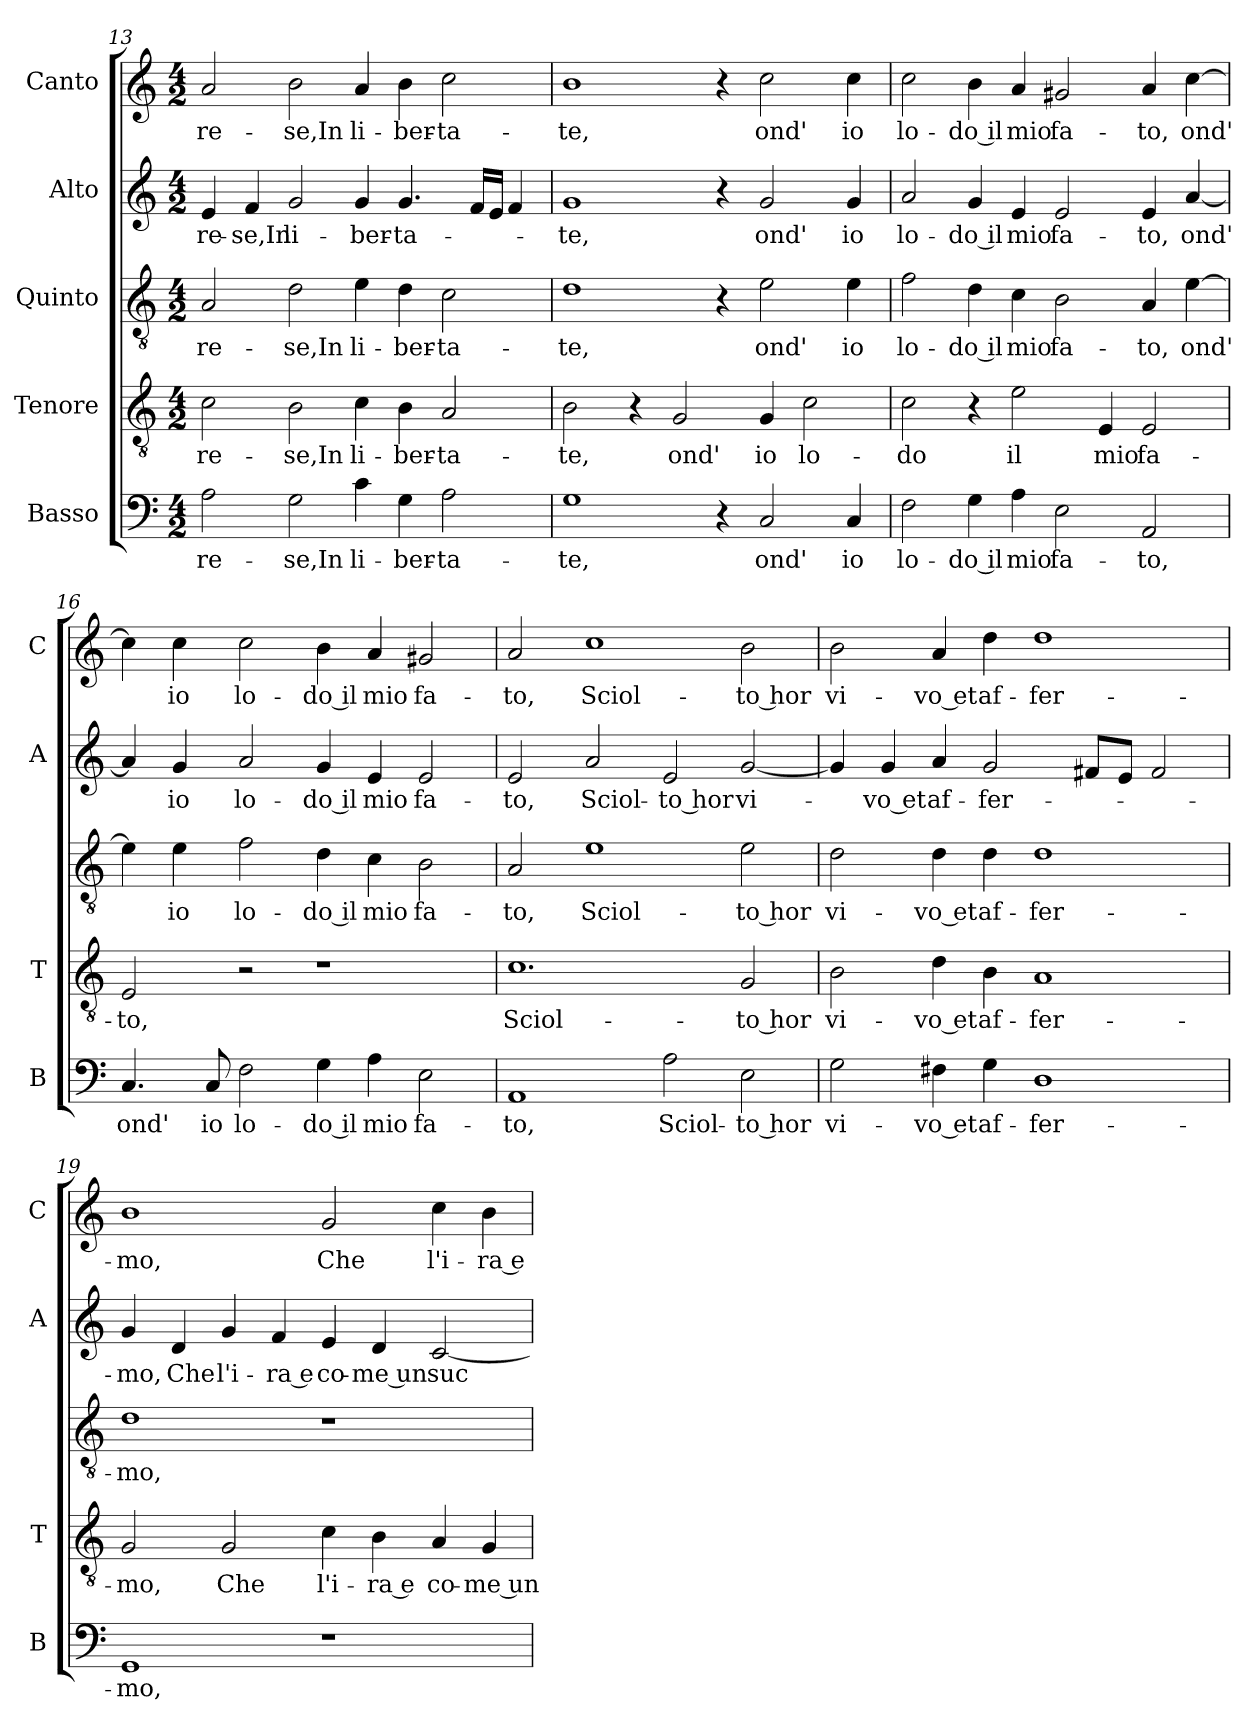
**kern	**text	**kern	**text	**kern	**text	**kern	**text	**kern	**text
*part5	*part5	*part4	*part4	*part3	*part3	*part2	*part2	*part1	*part1
*staff5	*staff5	*staff4	*staff4	*staff3	*staff3	*staff2	*staff2	*staff1	*staff1
*I"Basso	*	*I"Tenore	*	*I"Quinto	*	*I"Alto	*	*I"Canto	*
*I'B	*	*I'T	*	*	*	*I'A	*	*I'C	*
!!LO:PB:g=z
*clefF4	*	*clefGv2	*	*clefGv2	*	*clefG2	*	*clefG2	*
*k[]	*	*k[]	*	*k[]	*	*k[]	*	*k[]	*
*C:	*	*C:	*	*C:	*	*C:	*	*C:	*
*M4/2	*	*M4/2	*	*M4/2	*	*M4/2	*	*M4/2	*
=13	=13	=13	=13	=13	=13	=13	=13	=13	=13
!	!LO:LY:b	!	!LO:LY:b	!	!LO:LY:b	!	!LO:LY:b	!	!LO:LY:b
2A\	re-	2c\	re-	2A/	re-	4e/	re-	2a/	re-
!	!	!	!	!	!	!	!LO:LY:b	!	!
.	.	.	.	.	.	4f/	-se,In	.	.
!	!LO:LY:b	!	!LO:LY:b	!	!LO:LY:b	!	!LO:LY:b	!	!LO:LY:b
2G\	-se,In	2B\	-se,In	2d\	-se,In	2g/	li-	2b\	-se,In
!	!LO:LY:b	!	!LO:LY:b	!	!LO:LY:b	!	!LO:LY:b	!	!LO:LY:b
4c\	li-	4c\	li-	4e\	li-	4g/	-ber-	4a/	li-
!	!LO:LY:b	!	!LO:LY:b	!	!LO:LY:b	!	!LO:LY:b	!	!LO:LY:b
4G\	-ber-	4B\	-ber-	4d\	-ber-	4.g/	-ta-	4b\	-ber-
!	!LO:LY:b	!	!LO:LY:b	!	!LO:LY:b	!	!	!	!LO:LY:b
2A\	-ta-	2A/	-ta-	2c\	-ta-	.	.	2cc\	-ta-
.	.	.	.	.	.	16f/LL	.	.	.
.	.	.	.	.	.	16e/JJ	.	.	.
.	.	.	.	.	.	4f/	.	.	.
=14	=14	=14	=14	=14	=14	=14	=14	=14	=14
!	!LO:LY:b	!	!LO:LY:b	!	!LO:LY:b	!	!LO:LY:b	!	!LO:LY:b
1G	-te,	2B\	-te,	1d	-te,	1g	-te,	1b	-te,
.	.	4r	.	.	.	.	.	.	.
!	!	!	!LO:LY:b	!	!	!	!	!	!
.	.	2G/	ond'	.	.	.	.	.	.
4r	.	.	.	4r	.	4r	.	4r	.
!	!LO:LY:b	!	!LO:LY:b	!	!LO:LY:b	!	!LO:LY:b	!	!LO:LY:b
2C/	ond'	4G/	io	2e\	ond'	2g/	ond'	2cc\	ond'
!	!	!	!LO:LY:b	!	!	!	!	!	!
.	.	2c\	lo-	.	.	.	.	.	.
!	!LO:LY:b	!	!	!	!LO:LY:b	!	!LO:LY:b	!	!LO:LY:b
4C/	io	.	.	4e\	io	4g/	io	4cc\	io
=15	=15	=15	=15	=15	=15	=15	=15	=15	=15
!	!LO:LY:b	!	!LO:LY:b	!	!LO:LY:b	!	!LO:LY:b	!	!LO:LY:b
2F\	lo-	2c\	-do	2f\	lo-	2a/	lo-	2cc\	lo-
!	!LO:LY:b	!	!	!	!LO:LY:b	!	!LO:LY:b	!	!LO:LY:b
4G\	-do il	4r	.	4d\	-do il	4g/	-do il	4b\	-do il
!	!LO:LY:b	!	!LO:LY:b	!	!LO:LY:b	!	!LO:LY:b	!	!LO:LY:b
4A\	mio	2e\	il	4c\	mio	4e/	mio	4a/	mio
!	!LO:LY:b	!	!	!	!LO:LY:b	!	!LO:LY:b	!	!LO:LY:b
2E\	fa-	.	.	2B\	fa-	2e/	fa-	2g#X/	fa-
!	!	!	!LO:LY:b	!	!	!	!	!	!
.	.	4E/	mio	.	.	.	.	.	.
!	!LO:LY:b	!	!LO:LY:b	!	!LO:LY:b	!	!LO:LY:b	!	!LO:LY:b
2AA/	-to,	2E/	fa-	4A/	-to,	4e/	-to,	4a/	-to,
!	!	!	!	!	!LO:LY:b	!	!LO:LY:b	!	!LO:LY:b
.	.	.	.	[4e\	ond'	[4a/	ond'	[4cc\	ond'
=16	=16	=16	=16	=16	=16	=16	=16	=16	=16
!	!LO:LY:b	!	!LO:LY:b	!	!	!	!	!	!
4.C/	ond'	2E/	-to,	4e\]	.	4a/]	.	4cc\]	.
!	!	!	!	!	!LO:LY:b	!	!LO:LY:b	!	!LO:LY:b
.	.	.	.	4e\	io	4g/	io	4cc\	io
!	!LO:LY:b	!	!	!	!	!	!	!	!
8C/	io	.	.	.	.	.	.	.	.
!	!LO:LY:b	!	!	!	!LO:LY:b	!	!LO:LY:b	!	!LO:LY:b
2F\	lo-	2r	.	2f\	lo-	2a/	lo-	2cc\	lo-
!	!LO:LY:b	!	!	!	!LO:LY:b	!	!LO:LY:b	!	!LO:LY:b
4G\	-do il	1r	.	4d\	-do il	4g/	-do il	4b\	-do il
!	!LO:LY:b	!	!	!	!LO:LY:b	!	!LO:LY:b	!	!LO:LY:b
4A\	mio	.	.	4c\	mio	4e/	mio	4a/	mio
!	!LO:LY:b	!	!	!	!LO:LY:b	!	!LO:LY:b	!	!LO:LY:b
2E\	fa-	.	.	2B\	fa-	2e/	fa-	2g#X/	fa-
!!LO:LB:g=z
=17	=17	=17	=17	=17	=17	=17	=17	=17	=17
!	!LO:LY:b	!	!LO:LY:b	!	!LO:LY:b	!	!LO:LY:b	!	!LO:LY:b
1AA	-to,	1.c	Sciol-	2A/	-to,	2e/	-to,	2a/	-to,
!	!	!	!	!	!LO:LY:b	!	!LO:LY:b	!	!LO:LY:b
.	.	.	.	1e	Sciol-	2a/	Sciol-	1cc	Sciol-
!	!LO:LY:b	!	!	!	!	!	!LO:LY:b	!	!
2A\	Sciol-	.	.	.	.	2e/	-to hor	.	.
!	!LO:LY:b	!	!LO:LY:b	!	!LO:LY:b	!	!LO:LY:b	!	!LO:LY:b
2E\	-to hor	2G/	-to hor	2e\	-to hor	[2g/	vi-	2b\	-to hor
=18	=18	=18	=18	=18	=18	=18	=18	=18	=18
!	!LO:LY:b	!	!LO:LY:b	!	!LO:LY:b	!	!	!	!LO:LY:b
2G\	vi-	2B\	vi-	2d\	vi-	4g/]	.	2b\	vi-
!	!	!	!	!	!	!	!LO:LY:b	!	!
.	.	.	.	.	.	4g/	-vo et	.	.
!	!LO:LY:b	!	!LO:LY:b	!	!LO:LY:b	!	!LO:LY:b	!	!LO:LY:b
4F#X\	-vo et	4d\	-vo et	4d\	-vo et	4a/	af-	4a/	-vo et
!	!LO:LY:b	!	!LO:LY:b	!	!LO:LY:b	!	!LO:LY:b	!	!LO:LY:b
4G\	af-	4B\	af-	4d\	af-	2g/	-fer-	4dd\	af-
!	!LO:LY:b	!	!LO:LY:b	!	!LO:LY:b	!	!	!	!LO:LY:b
1D	-fer-	1A	-fer-	1d	-fer-	.	.	1dd	-fer-
.	.	.	.	.	.	8f#X/L	.	.	.
.	.	.	.	.	.	8e/J	.	.	.
.	.	.	.	.	.	2f#/	.	.	.
=19	=19	=19	=19	=19	=19	=19	=19	=19	=19
!	!LO:LY:b	!	!LO:LY:b	!	!LO:LY:b	!	!LO:LY:b	!	!LO:LY:b
1GG	-mo,	2G/	-mo,	1d	-mo,	4g/	-mo,	1b	-mo,
!	!	!	!	!	!	!	!LO:LY:b	!	!
.	.	.	.	.	.	4d/	Che	.	.
!	!	!	!LO:LY:b	!	!	!	!LO:LY:b	!	!
.	.	2G/	Che	.	.	4g/	l'i-	.	.
!	!	!	!	!	!	!	!LO:LY:b	!	!
.	.	.	.	.	.	4f/	-ra e	.	.
!	!	!	!LO:LY:b	!	!	!	!LO:LY:b	!	!LO:LY:b
1r	.	4c\	l'i-	1r	.	4e/	co-	2g/	Che
!	!	!	!LO:LY:b	!	!	!	!LO:LY:b	!	!
.	.	4B\	-ra e	.	.	4d/	-me un	.	.
!	!	!	!LO:LY:b	!	!	!	!LO:LY:b	!	!LO:LY:b
.	.	4A/	co-	.	.	[2c/	suc-	4cc\	l'i-
!	!	!	!LO:LY:b	!	!	!	!	!	!LO:LY:b
.	.	4G/	-me un	.	.	.	.	4b\	-ra e
=	=	=	=	=	=	=	=	=	=
*-	*-	*-	*-	*-	*-	*-	*-	*-	*-
